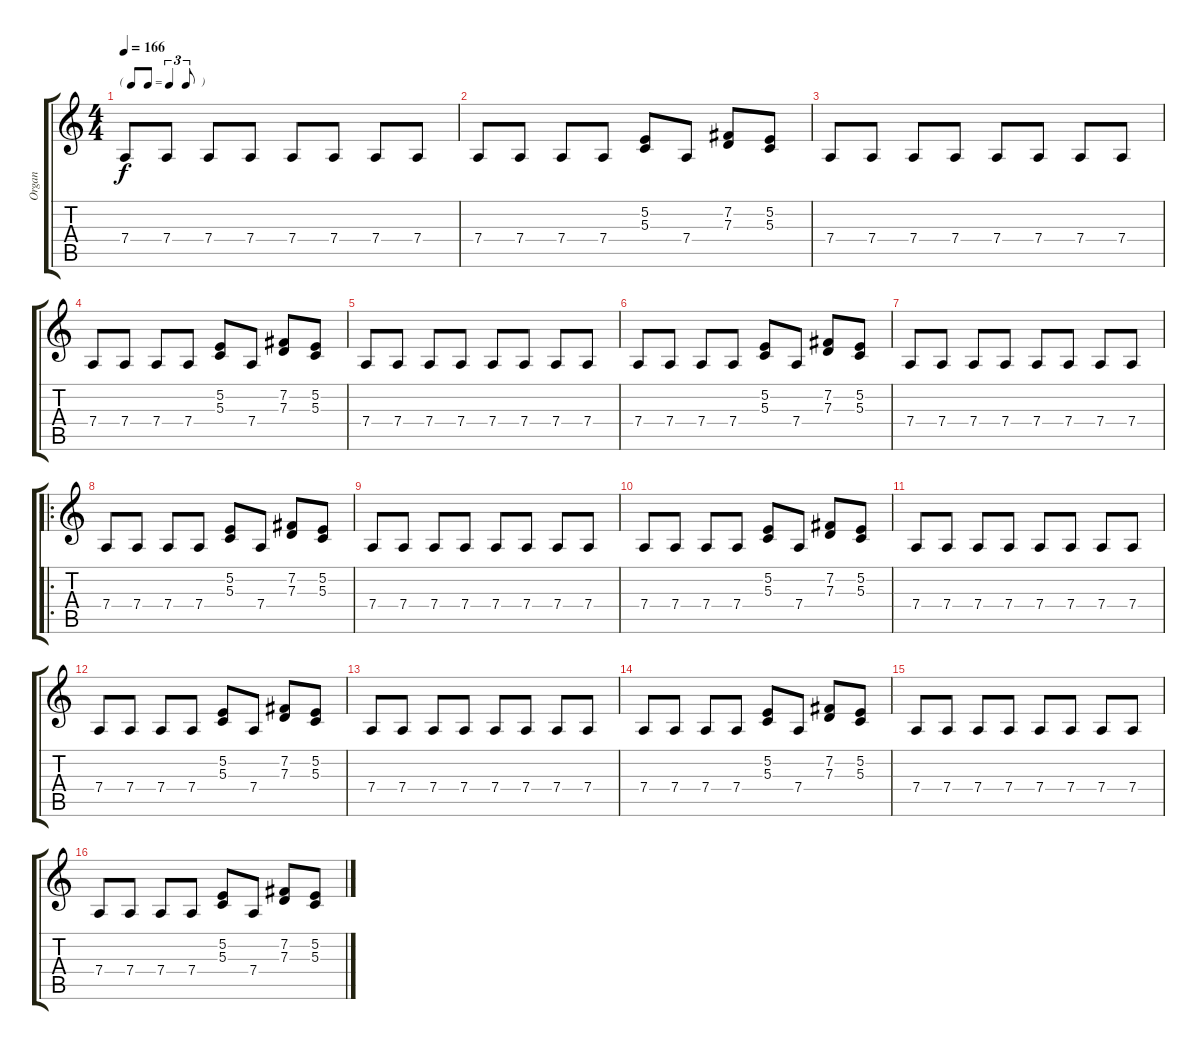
\track ("Organ" "Organ") {instrument percussiveorgan}
\staff {score tabs}
\tuning (E4 B3 G3 D3 A2 E2) {hide}
\ts (4 4)
\tf triplet8th
\tempo 166
\clef g2
\ks c
7.4.8{dy f instrument percussiveorgan} 7.4.8 7.4.8 7.4.8 7.4.8 7.4.8 7.4.8 7.4.8 |
7.4.8 7.4.8 7.4.8 7.4.8 (5.2 5.3).8 7.4.8 (7.2 7.3).8 (5.2 5.3).8 |
7.4.8 7.4.8 7.4.8 7.4.8 7.4.8 7.4.8 7.4.8 7.4.8 |
7.4.8 7.4.8 7.4.8 7.4.8 (5.2 5.3).8 7.4.8 (7.2 7.3).8 (5.2 5.3).8 |
7.4.8 7.4.8 7.4.8 7.4.8 7.4.8 7.4.8 7.4.8 7.4.8 |
7.4.8 7.4.8 7.4.8 7.4.8 (5.2 5.3).8 7.4.8 (7.2 7.3).8 (5.2 5.3).8 |
7.4.8 7.4.8 7.4.8 7.4.8 7.4.8 7.4.8 7.4.8 7.4.8 |
\ro
7.4.8 7.4.8 7.4.8 7.4.8 (5.2 5.3).8 7.4.8 (7.2 7.3).8 (5.2 5.3).8 |
7.4.8 7.4.8 7.4.8 7.4.8 7.4.8 7.4.8 7.4.8 7.4.8 |
7.4.8 7.4.8 7.4.8 7.4.8 (5.2 5.3).8 7.4.8 (7.2 7.3).8 (5.2 5.3).8 |
7.4.8 7.4.8 7.4.8 7.4.8 7.4.8 7.4.8 7.4.8 7.4.8 |
7.4.8 7.4.8 7.4.8 7.4.8 (5.2 5.3).8 7.4.8 (7.2 7.3).8 (5.2 5.3).8 |
7.4.8 7.4.8 7.4.8 7.4.8 7.4.8 7.4.8 7.4.8 7.4.8 |
7.4.8 7.4.8 7.4.8 7.4.8 (5.2 5.3).8 7.4.8 (7.2 7.3).8 (5.2 5.3).8 |
7.4.8 7.4.8 7.4.8 7.4.8 7.4.8 7.4.8 7.4.8 7.4.8 |
7.4.8 7.4.8 7.4.8 7.4.8 (5.2 5.3).8 7.4.8 (7.2 7.3).8 (5.2 5.3).8
